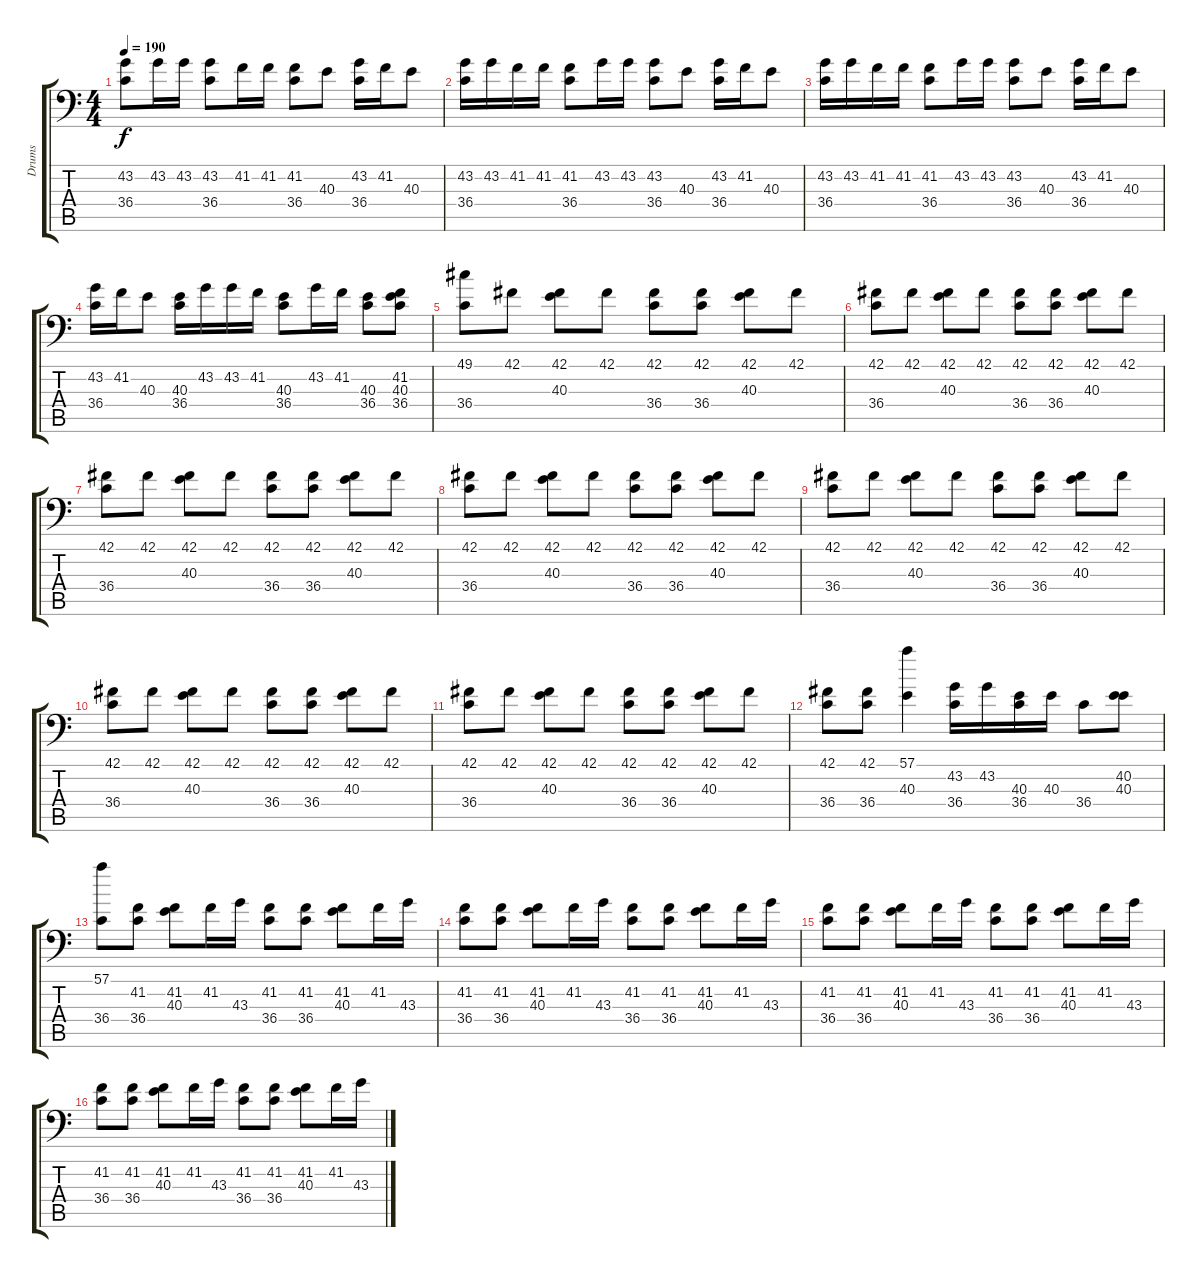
\track ("Drums" "Drums") {instrument acousticgrandpiano}
\staff {score tabs}
\tuning (C-1 C-1 C-1 C-1 C-1 C-1) {hide}
\ts (4 4)
\tempo 190
\clef f4
\ks c
(43.2 36.4).8{dy f} 43.2.16 43.2.16 (43.2 36.4).8 41.2.16 41.2.16 (41.2 36.4).8 40.3.8 (43.2 36.4).16 41.2.16 40.3.8 |
(43.2 36.4).16 43.2.16 41.2.16 41.2.16 (41.2 36.4).8 43.2.16 43.2.16 (43.2 36.4).8 40.3.8 (43.2 36.4).16 41.2.16 40.3.8 |
(43.2 36.4).16 43.2.16 41.2.16 41.2.16 (41.2 36.4).8 43.2.16 43.2.16 (43.2 36.4).8 40.3.8 (43.2 36.4).16 41.2.16 40.3.8 |
(43.2 36.4).16 41.2.16 40.3.8 (40.3 36.4).16 43.2.16 43.2.16 41.2.16 (40.3 36.4).8 43.2.16 41.2.16 (40.3 36.4).8 (41.2 40.3 36.4).8 |
(49.1 36.4).8 42.1.8 (42.1 40.3).8 42.1.8 (42.1 36.4).8 (42.1 36.4).8 (42.1 40.3).8 42.1.8 |
(42.1 36.4).8 42.1.8 (42.1 40.3).8 42.1.8 (42.1 36.4).8 (42.1 36.4).8 (42.1 40.3).8 42.1.8 |
(42.1 36.4).8 42.1.8 (42.1 40.3).8 42.1.8 (42.1 36.4).8 (42.1 36.4).8 (42.1 40.3).8 42.1.8 |
(42.1 36.4).8 42.1.8 (42.1 40.3).8 42.1.8 (42.1 36.4).8 (42.1 36.4).8 (42.1 40.3).8 42.1.8 |
(42.1 36.4).8 42.1.8 (42.1 40.3).8 42.1.8 (42.1 36.4).8 (42.1 36.4).8 (42.1 40.3).8 42.1.8 |
(42.1 36.4).8 42.1.8 (42.1 40.3).8 42.1.8 (42.1 36.4).8 (42.1 36.4).8 (42.1 40.3).8 42.1.8 |
(42.1 36.4).8 42.1.8 (42.1 40.3).8 42.1.8 (42.1 36.4).8 (42.1 36.4).8 (42.1 40.3).8 42.1.8 |
(42.1 36.4).8 (42.1 36.4).8 (57.1 40.3).4 (43.2 36.4).16 43.2.16 (40.3 36.4).16 40.3.16 36.4.8 (40.2 40.3).8 |
(57.1 36.4).8 (41.2 36.4).8 (41.2 40.3).8 41.2.16 43.3.16 (41.2 36.4).8 (41.2 36.4).8 (41.2 40.3).8 41.2.16 43.3.16 |
(41.2 36.4).8 (41.2 36.4).8 (41.2 40.3).8 41.2.16 43.3.16 (41.2 36.4).8 (41.2 36.4).8 (41.2 40.3).8 41.2.16 43.3.16 |
(41.2 36.4).8 (41.2 36.4).8 (41.2 40.3).8 41.2.16 43.3.16 (41.2 36.4).8 (41.2 36.4).8 (41.2 40.3).8 41.2.16 43.3.16 |
(41.2 36.4).8 (41.2 36.4).8 (41.2 40.3).8 41.2.16 43.3.16 (41.2 36.4).8 (41.2 36.4).8 (41.2 40.3).8 41.2.16 43.3.16
